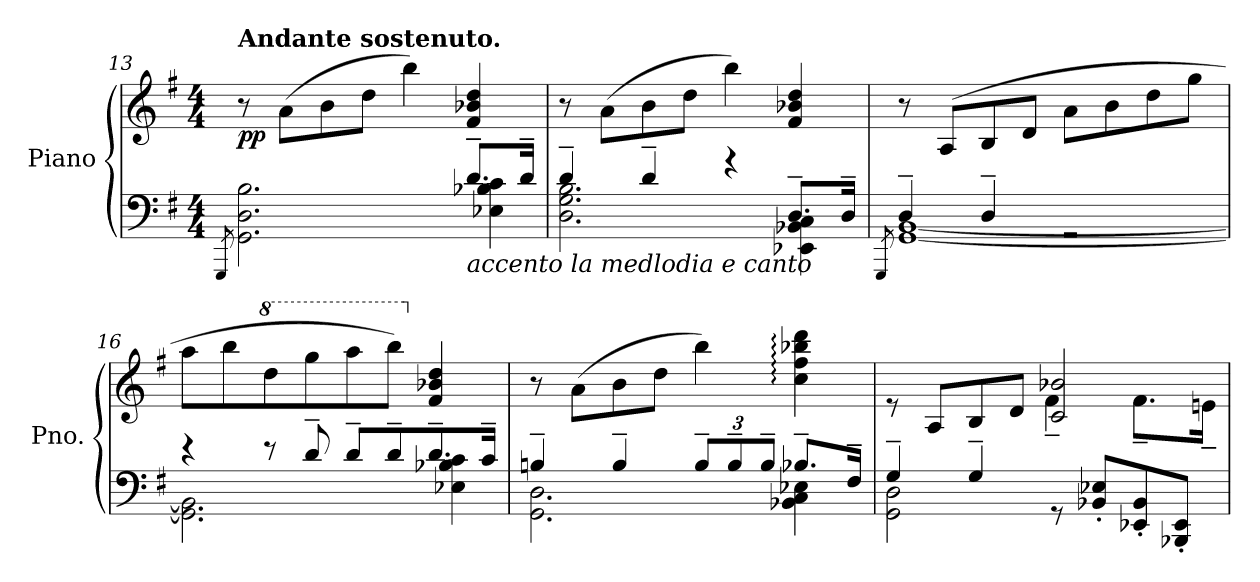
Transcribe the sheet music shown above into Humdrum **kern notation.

**kern	**kern	**dynam
*part1	*part1	*part1
*staff2	*staff1	*staff1/2
*I"Piano	*	*
*I'Pno.	*	*
*clefF4	*clefG2	*
*k[f#]	*k[f#]	*
*M4/4	*M4/4	*
=13	=13	=13
8qGGG/	.	.
*^	*	*
!	!	!LO:TX:a:B:t=Andante sostenuto.	!
!	!	!	!LO:DY:b
2.GG\ 2.D\ 2.B\	2.ryy	8r	pp
.	.	(8a\L	.
.	.	8b\	.
.	.	8dd\J	.
.	.	4bb\)	.
!LO:TX:b:i:t=accento la medlodia e canto	!	!	!
8.d~/L	4E-X\ 4B-X\ 4c\	4f#/ 4b-X/ 4dd/	.
16d~/Jk	.	.	.
!!LO:LB:g=z
=14	=14	=14	=14
4d~/	2.D\ 2.G\ 2.B\	8r	.
.	.	(8a\L	.
4d~/	.	8b\	.
.	.	8dd\J	.
4r	.	4bb\)	.
8.D~/L	4EE-X\ 4BB-X\ 4C\	4f#/ 4b-X/ 4dd/	.
16D~/Jk	.	.	.
=15	=15	=15	=15
.	8qGGG/	.	.
4D~/	[1GG [1BB	8r	.
.	.	(8A/L	.
4D~/	.	8B/	.
.	.	8d/J	.
2rGG	.	8a\L	.
.	.	8b\	.
.	.	8dd\	.
.	.	8gg\J	.
=16	=16	=16	=16
4r	2.GG\] 2.BB\]	8aa\L	.
.	.	8bb\	.
*	*	*8va	*
8r	.	8ddd\	.
8d~/	.	8ggg\	.
8d~/L	.	8aaa\	.
8d~/	.	8bbb\J)	.
*	*	*X8va	*
8.d~/	4E-X\ 4B-X\ 4c\	4f#/ 4b-X/ 4dd/	.
16c~/Jk	.	.	.
=17	=17	=17	=17
4Bn~/	2.GG\ 2.D\	8r	.
.	.	(8a\L	.
4B~/	.	8b\	.
.	.	8dd\J	.
*Xbrackettup	*	*	*
12B~/L	.	4bb\)	.
12B~/	.	.	.
12B~/J	.	.	.
8.B-X~/L	4BB-X\ 4C\ 4E-X\	4cc\: 4ff#\: 4bb-X\: 4ddd\:	.
16F#~/Jk	.	.	.
=18	=18	=18	=18
*	*	*^	*
4G~/	2GG\ 2D\	8re	2ryy	.
.	.	8A/L	.	.
4G~/	.	8B/	.	.
.	.	8d/J	.	.
8rGG	2ryy	2c/ 2b-X/	4f#~\	.
8BB-X/' 8E-X/'L	.	.	.	.
8EE-X/' 8BB-/'	.	.	8.f#~\L	.
8BBB-X/' 8EE-/'J	.	.	.	.
.	.	.	16en~\Jk	.
*v	*v	*	*	*
*	*v	*v	*
=	=	=
*-	*-	*-
